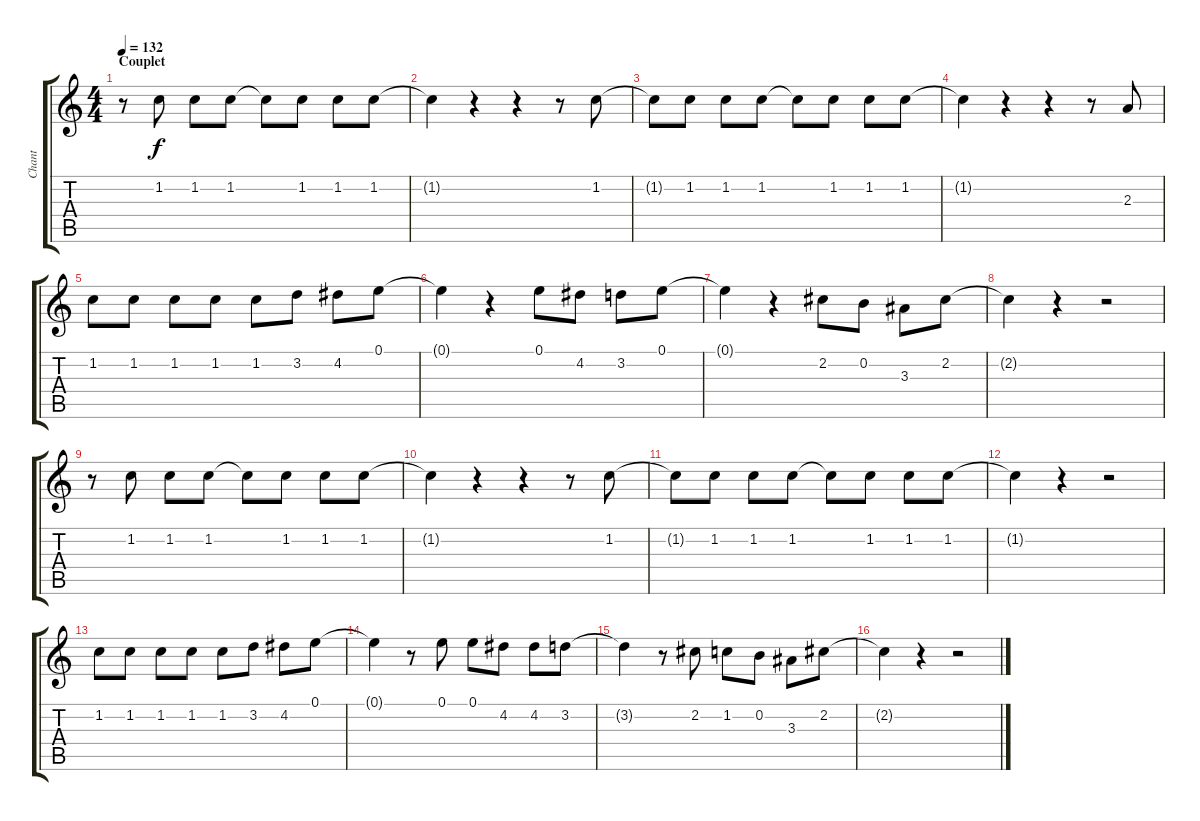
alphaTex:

\track ("Chant" "Chant") {instrument distortionguitar}
\staff {score tabs}
\tuning (E4 B3 G3 D3 A2 E2) {hide}
\ts (4 4)
\section ("" "Couplet")
\tempo 132
\clef g2
\ks c
r.8{dy f} 1.2.8 1.2.8 1.2.8 1.2{t}.8 1.2.8 1.2.8 1.2.8 |
1.2{t}.4 r.4 r.4 r.8 1.2.8 |
1.2{t}.8 1.2.8 1.2.8 1.2.8 1.2{t}.8 1.2.8 1.2.8 1.2.8 |
1.2{t}.4 r.4 r.4 r.8 2.3.8 |
1.2.8 1.2.8 1.2.8 1.2.8 1.2.8 3.2.8 4.2.8 0.1.8 |
0.1{t}.4 r.4 0.1.8 4.2.8 3.2.8 0.1.8 |
0.1{t}.4 r.4 2.2.8 0.2.8 3.3.8 2.2.8 |
2.2{t}.4 r.4 r.2 |
r.8 1.2.8 1.2.8 1.2.8 1.2{t}.8 1.2.8 1.2.8 1.2.8 |
1.2{t}.4 r.4 r.4 r.8 1.2.8 |
1.2{t}.8 1.2.8 1.2.8 1.2.8 1.2{t}.8 1.2.8 1.2.8 1.2.8 |
1.2{t}.4 r.4 r.2 |
1.2.8 1.2.8 1.2.8 1.2.8 1.2.8 3.2.8 4.2.8 0.1.8 |
0.1{t}.4 r.8 0.1.8 0.1.8 4.2.8 4.2.8 3.2.8 |
3.2{t}.4 r.8 2.2.8 1.2.8 0.2.8 3.3.8 2.2.8 |
2.2{t}.4 r.4 r.2
